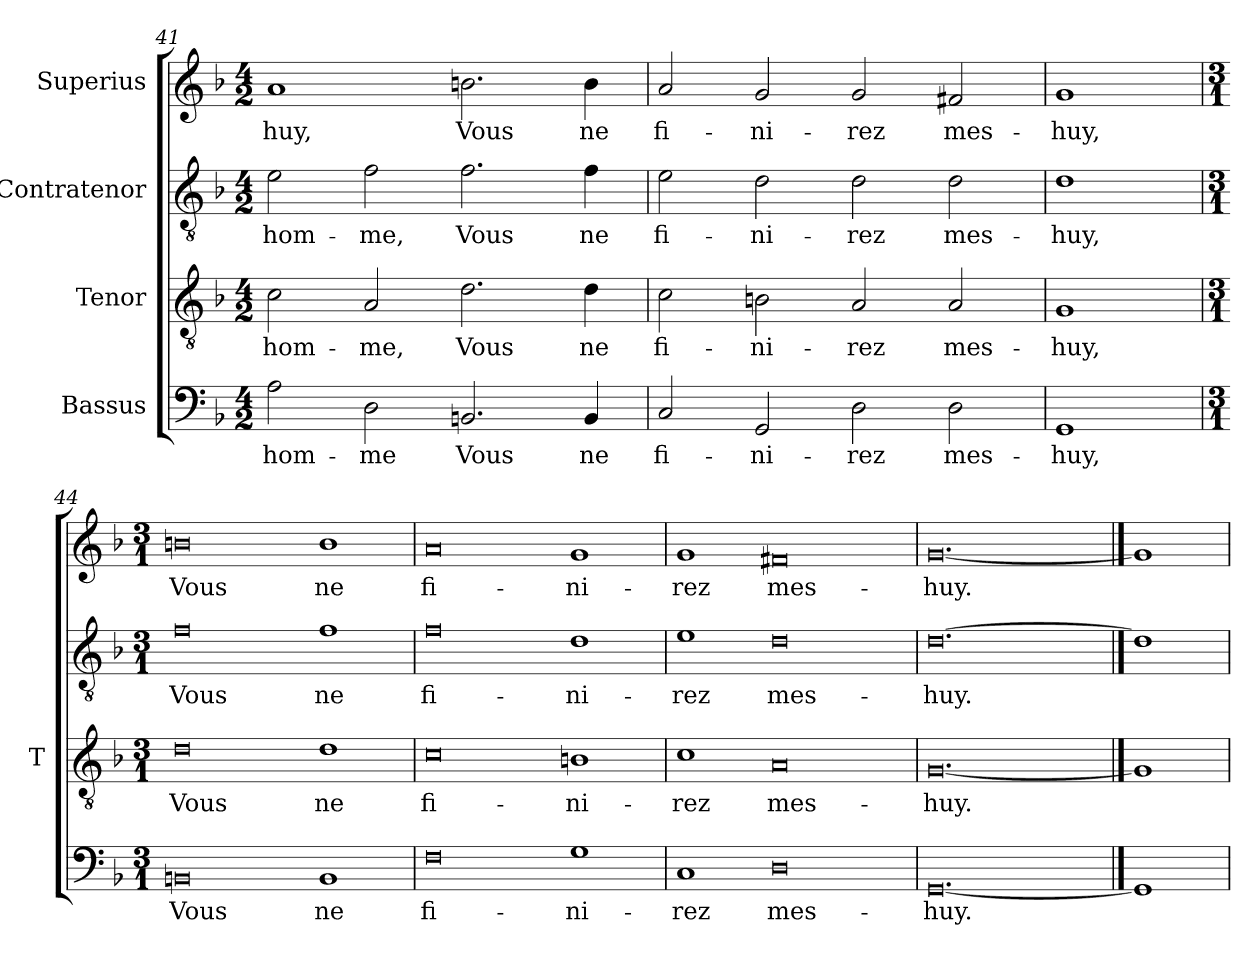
**kern	**text	**kern	**text	**kern	**text	**kern	**text
*part4	*part4	*part3	*part3	*part2	*part2	*part1	*part1
*staff4	*staff4	*staff3	*staff3	*staff2	*staff2	*staff1	*staff1
*I"Bassus	*	*I"Tenor	*	*I"Contratenor	*	*I"Superius	*
*	*	*I'T	*	*	*	*	*
*clefF4	*	*clefGv2	*	*clefGv2	*	*clefG2	*
*k[b-]	*	*k[b-]	*	*k[b-]	*	*k[b-]	*
*M4/2	*	*M4/2	*	*M4/2	*	*M4/2	*
=41	=41	=41	=41	=41	=41	=41	=41
2A	hom-	2c	hom-	2e	hom-	1a	-huy,
2D	-me	2A	-me,	2f	-me,	.	.
2.BBn	-Vous	2.d	-Vous	2.f	-Vous	2.b	-Vous
4BB	-ne	4d	-ne	4f	-ne	4b	-ne
=42	=42	=42	=42	=42	=42	=42	=42
2C	fi-	2c	fi-	2e	fi-	2a	fi-
2GG	ni-	2Bn	ni-	2d	ni-	2g	ni-
2D	-rez	2A	-rez	2d	-rez	2g	-rez
2D	mes-	2A	mes-	2d	mes-	2f#X	mes-
=43	=43	=43	=43	=43	=43	=43	=43
1GG	-huy,	1G	-huy,	1d	-huy,	1g	-huy,
=44	=44	=44	=44	=44	=44	=44	=44
*M3/1	*	*M3/1	*	*M3/1	*	*M3/1	*
0BBn	-Vous	0d	-Vous	0f	-Vous	0b	-Vous
1BB	-ne	1d	-ne	1f	-ne	1b	-ne
=45	=45	=45	=45	=45	=45	=45	=45
0F	fi-	0c	fi-	0f	fi-	0a	fi-
1G	ni-	1Bn	ni-	1d	ni-	1g	ni-
=46	=46	=46	=46	=46	=46	=46	=46
1C	-rez	1c	-rez	1e	-rez	1g	-rez
0D	mes-	0A	mes-	0d	mes-	0f#X	mes-
=47	=47	=47	=47	=47	=47	=47	=47
[0.GG	-huy.	[0.G	-huy.	[0.d	-huy.	[0.g	-huy.
==48	==48	==48	==48	==48	==48	==48	==48
1GG]	.	1G]	.	1d]	.	1g]	.
=	=	=	=	=	=	=	=
*-	*-	*-	*-	*-	*-	*-	*-
